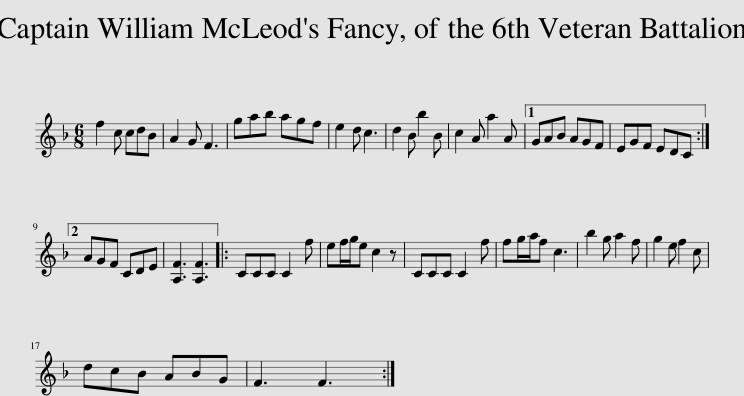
X:1
L:1/8
M:6/8
I:linebreak $
K:F
V:1 treble
V:1
 f2 c cdB | A2 G F3 | gab agf | e2 d c3 | d2 B b2 B | %5
 c2 A a2 A |1 GAB AGF | EGF EDC :|2$ AGF CDE | [A,F]3 [A,F]3 |: %10
 CCC C2 f | ef/g/e c2 z | CCC C2 f | fg/a/f c3 | b2 g a2 f | %15
 g2 e f2 c |$ dcB ABG | F3 F3 :| %18
